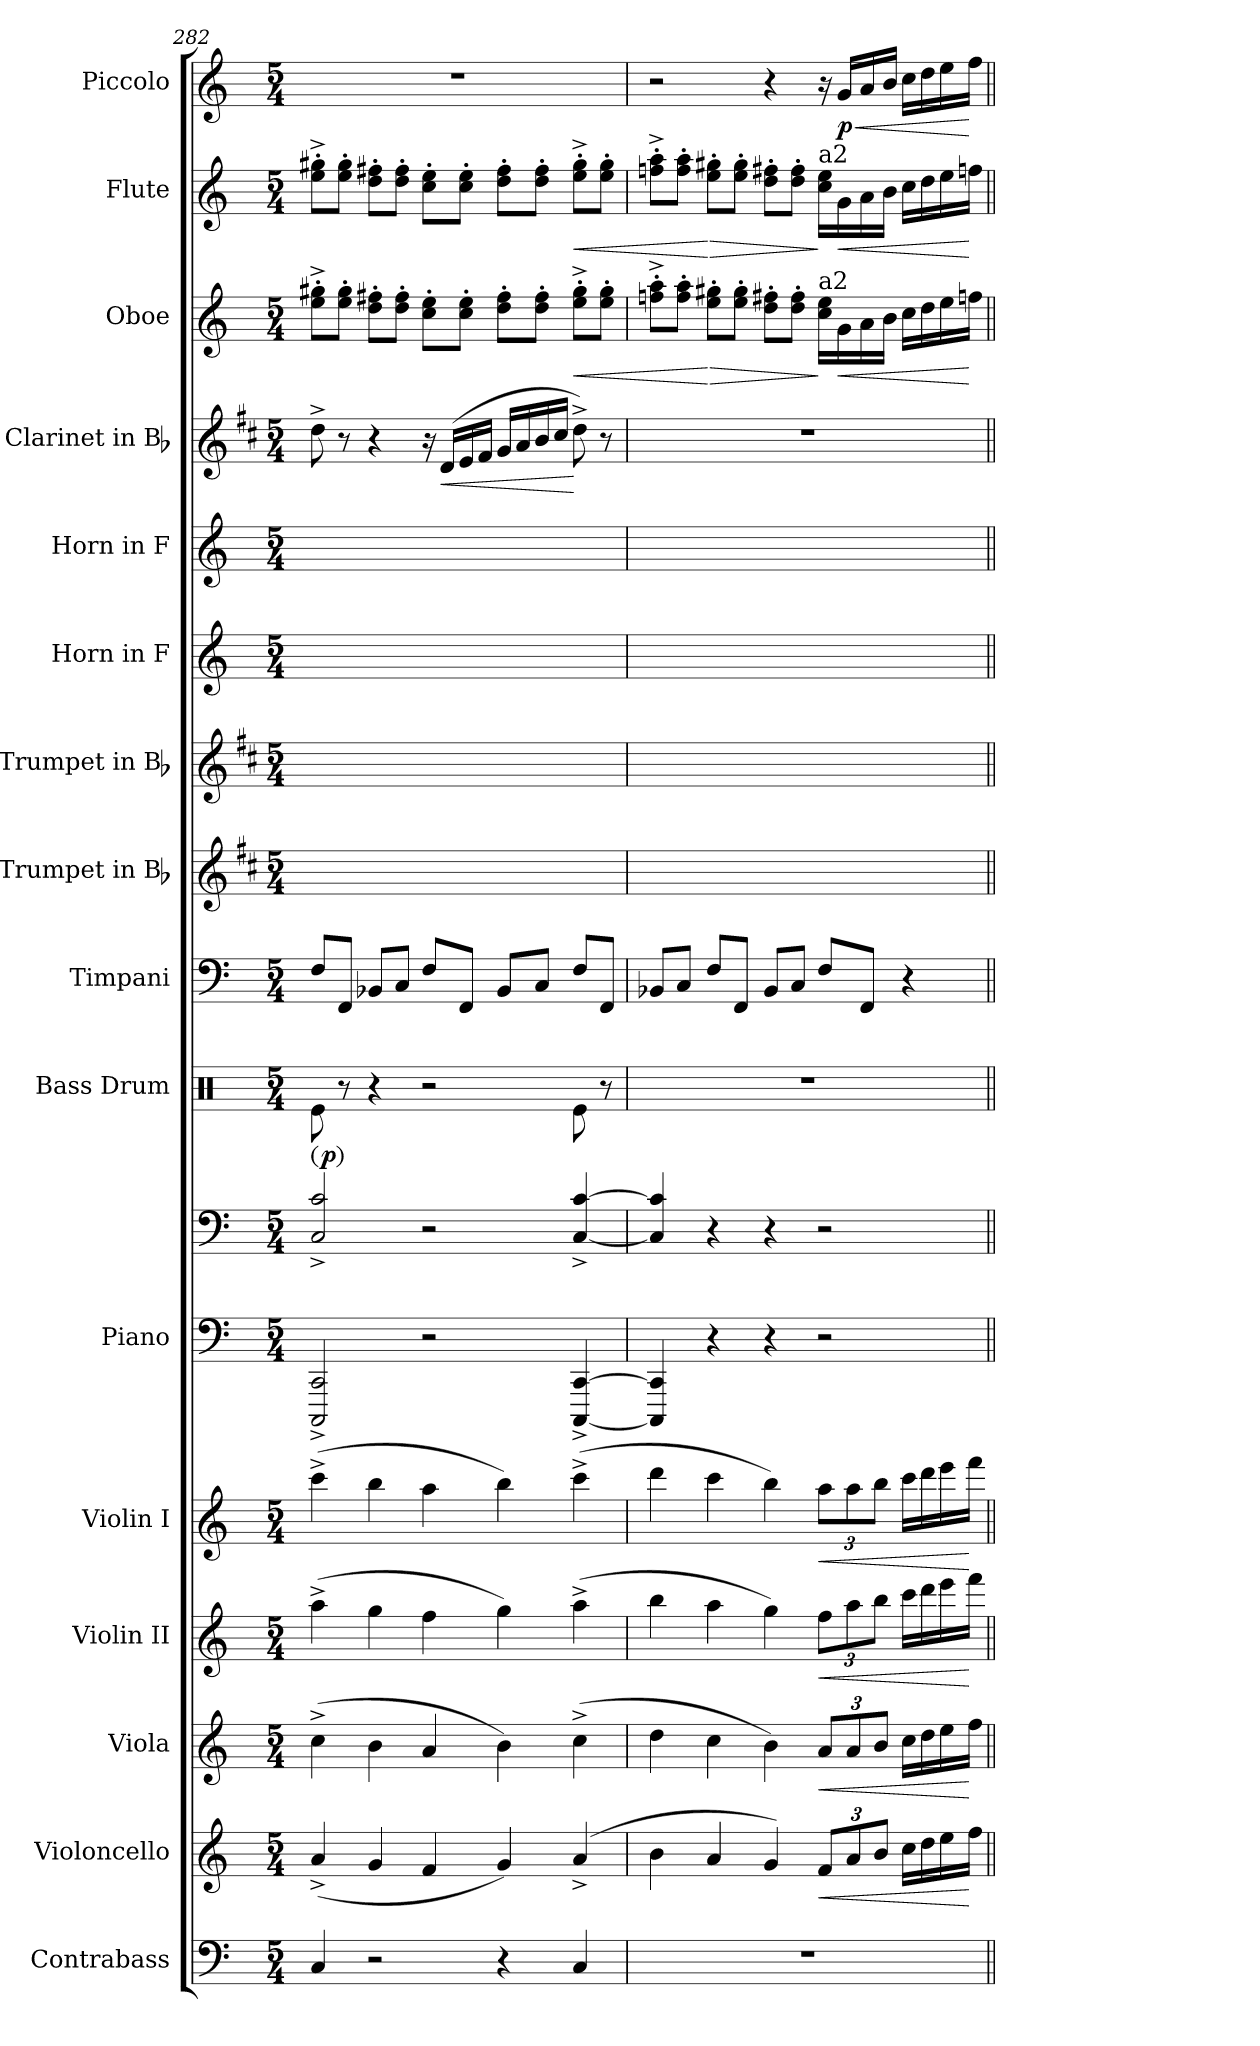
**kern	**kern	**dynam	**kern	**dynam	**kern	**dynam	**kern	**dynam	**kern	**kern	**kern	**dynam	**kern	**kern	**kern	**kern	**kern	**kern	**dynam	**kern	**dynam	**kern	**dynam	**kern	**dynam
*part16	*part15	*part15	*part14	*part14	*part13	*part13	*part12	*part12	*part11	*part11	*part10	*part10	*part9	*part8	*part7	*part6	*part5	*part4	*part4	*part3	*part3	*part2	*part2	*part1	*part1
*staff17	*staff16	*staff16	*staff15	*staff15	*staff14	*staff14	*staff13	*staff13	*staff12	*staff11	*staff10	*staff10	*staff9	*staff8	*staff7	*staff6	*staff5	*staff4	*staff4	*staff3	*staff3	*staff2	*staff2	*staff1	*staff1
*I"Contrabass	*I"Violoncello	*	*I"Viola	*	*I"Violin II	*	*I"Violin I	*	*I"Piano	*	*I"Bass Drum	*	*I"Timpani	*I"Trumpet in Bb	*I"Trumpet in Bb	*I"Horn in F	*I"Horn in F	*I"Clarinet in Bb	*	*I"Oboe	*	*I"Flute	*	*I"Piccolo	*
*I'Cb.	*I'Vc.	*	*I'Vla.	*	*I'Vln. II	*	*I'Vln. I	*	*I'Pno.	*	*I'B. D.	*	*I'Timp.	*I'Tpt.	*I'Tpt.	*I'Hn.	*I'Hn.	*I'Cl.	*	*I'Ob.	*	*I'Fl.	*	*I'Picc.	*
*clefF4	*clefG2	*	*clefG2	*	*clefG2	*	*clefG2	*	*clefF4	*clefF4	*clefX	*	*clefF4	*clefG2	*clefG2	*clefG2	*clefG2	*clefG2	*	*clefG2	*	*clefG2	*	*clefG2	*
*ITrd7c12	*	*	*	*	*	*	*	*	*	*	*	*	*	*ITrd1c2	*ITrd1c2	*ITrd4c7	*ITrd4c7	*ITrd1c2	*	*	*	*	*	*ITrd-7c-12	*
*k[]	*k[]	*	*k[]	*	*k[]	*	*k[]	*	*k[]	*k[]	*k[]	*	*k[]	*k[]	*k[]	*k[b-]	*k[b-]	*k[]	*	*k[]	*	*k[]	*	*k[]	*
*C:	*C:	*	*C:	*	*C:	*	*C:	*	*C:	*C:	*C:	*	*C:	*C:	*C:	*F:	*F:	*C:	*	*C:	*	*C:	*	*C:	*
*M5/4	*M5/4	*	*M5/4	*	*M5/4	*	*M5/4	*	*M5/4	*M5/4	*M5/4	*	*M5/4	*M5/4	*M5/4	*M5/4	*M5/4	*M5/4	*	*M5/4	*	*M5/4	*	*M5/4	*
=282	=282	=282	=282	=282	=282	=282	=282	=282	=282	=282	=282	=282	=282	=282	=282	=282	=282	=282	=282	=282	=282	=282	=282	=282	=282
!	!	!	!	!	!	!	!	!	!	!	!	!LO:DY:ed=paren	!	!	!	!	!	!	!	!	!	!	!	!	!
4CC	(4a^	.	(4cc^	.	(4aa^	.	(4ccc^	.	2CCC^ 2CC^	2C^/ 2c^/	8Re\	p	8FL	4ryy	4ryy	4ryy	4ryy	8cc^	.	8ee'^ 8gg#X'^L	.	8ee'^ 8gg#X'^L	.	4%5r	.
.	.	.	.	.	.	.	.	.	.	.	8r	.	8FFJ	.	.	.	.	8r	.	8ee' 8gg#'J	.	8ee' 8gg#'J	.	.	.
2r	4g	.	4b	.	4gg	.	4bb	.	.	.	4r	.	8BB-XL	4ryy	4ryy	4ryy	4ryy	4r	.	8dd' 8ff#X'L	.	8dd' 8ff#X'L	.	.	.
.	.	.	.	.	.	.	.	.	.	.	.	.	8CJ	.	.	.	.	.	.	8dd' 8ff#'J	.	8dd' 8ff#'J	.	.	.
.	4f	.	4a	.	4ff	.	4aa	.	2r	2r	2r	.	8FL	4ryy	4ryy	4ryy	4ryy	16r	.	8cc' 8ee'L	.	8cc' 8ee'L	.	.	.
!	!	!	!	!	!	!	!	!	!	!	!	!	!	!	!	!	!	!	!LO:HP:b	!	!	!	!	!	!
.	.	.	.	.	.	.	.	.	.	.	.	.	.	.	.	.	.	(16cLL	<	.	.	.	.	.	.
.	.	.	.	.	.	.	.	.	.	.	.	.	8FFJ	.	.	.	.	16d	.	8cc' 8ee'J	.	8cc' 8ee'J	.	.	.
.	.	.	.	.	.	.	.	.	.	.	.	.	.	.	.	.	.	16eJJ	.	.	.	.	.	.	.
4r	4g)	.	4b)	.	4gg)	.	4bb)	.	.	.	.	.	8BB-L	2ryy	2ryy	2ryy	2ryy	16fLL	.	8dd' 8ff#'L	.	8dd' 8ff#'L	.	.	.
.	.	.	.	.	.	.	.	.	.	.	.	.	.	.	.	.	.	16g	.	.	.	.	.	.	.
.	.	.	.	.	.	.	.	.	.	.	.	.	8CJ	.	.	.	.	16a	.	8dd' 8ff#'J	.	8dd' 8ff#'J	.	.	.
.	.	.	.	.	.	.	.	.	.	.	.	.	.	.	.	.	.	16bJJ	.	.	.	.	.	.	.
!	!	!	!	!	!	!	!	!	!	!	!	!	!	!	!	!	!	!	!	!	!LO:HP:b	!	!LO:HP:b	!	!
4CC	(4a^	.	(4cc^	.	(4aa^	.	(4ccc^	.	[4CCC^ [4CC^	[4C^/ [4c^/	8Re\	.	8FL	.	.	.	.	8cc^)	[	8ee'^ 8gg#'^L	<	8ee'^ 8gg#'^L	<	.	.
.	.	.	.	.	.	.	.	.	.	.	8r	.	8FFJ	.	.	.	.	8r	.	8ee' 8gg#'J	.	8ee' 8gg#'J	.	.	.
=283	=283	=283	=283	=283	=283	=283	=283	=283	=283	=283	=283	=283	=283	=283	=283	=283	=283	=283	=283	=283	=283	=283	=283	=283	=283
4%5r	4b	.	4dd	.	4bb	.	4ddd	.	4CCC] 4CC]	4C]/ 4c]/	4%5r	.	8BB-XL	4ryy	4ryy	4ryy	4ryy	4%5r	.	8ffn'^ 8aa'^L	.	8ffn'^ 8aa'^L	.	2r	.
.	.	.	.	.	.	.	.	.	.	.	.	.	8CJ	.	.	.	.	.	.	8ff' 8aa'J	.	8ff' 8aa'J	.	.	.
!	!	!	!	!	!	!	!	!	!	!	!	!	!	!	!	!	!	!	!	!	!LO:HP:n=1:b	!	!LO:HP:n=1:b	!	!
.	4a	.	4cc	.	4aa	.	4ccc	.	4r	4r	.	.	8FL	4ryy	4ryy	4ryy	4ryy	.	.	8ee' 8gg#X'L	[ >	8ee' 8gg#X'L	[ >	.	.
.	.	.	.	.	.	.	.	.	.	.	.	.	8FFJ	.	.	.	.	.	.	8ee' 8gg#'J	.	8ee' 8gg#'J	.	.	.
.	4g)	.	4b)	.	4gg)	.	4bb)	.	4r	4r	.	.	8BB-L	2ryy	2ryy	2ryy	2ryy	.	.	8dd' 8ff#X'L	.	8dd' 8ff#X'L	.	4r	.
.	.	.	.	.	.	.	.	.	.	.	.	.	8CJ	.	.	.	.	.	.	8dd' 8ff#'J	.	8dd' 8ff#'J	.	.	.
!	!	!	!	!	!	!	!	!	!	!	!	!	!	!	!	!	!	!	!	!	!	!LO:TX:a:t=a2	!	!	!
!	!	!	!	!	!	!	!	!	!	!	!	!	!	!	!	!	!	!	!	!LO:TX:a:t=a2	!	!	!	!	!
!	!	!LO:HP:b	!	!LO:HP:b	!	!LO:HP:b	!	!LO:HP:b	!	!	!	!	!	!	!	!	!	!	!	!	!	!	!	!	!
.	12fL	<	12aL	<	12ffL	<	12aaL	<	2r	2r	.	.	8FL	.	.	.	.	.	.	16cc\ 16ee\LL	]	16cc\ 16ee\LL	]	16r	.
!	!	!	!	!	!	!	!	!	!	!	!	!	!	!	!	!	!	!	!	!	!LO:HP:b	!	!LO:HP:b	!	!LO:HP:b
.	.	.	.	.	.	.	.	.	.	.	.	.	.	.	.	.	.	.	.	16g	<	16g	<	16ggLL	< p
.	12a	.	12a	.	12aa	.	12aa	.	.	.	.	.	.	.	.	.	.	.	.	.	.	.	.	.	.
.	.	.	.	.	.	.	.	.	.	.	.	.	8FFJ	.	.	.	.	.	.	16a	.	16a	.	16aa	.
.	12bJ	.	12bJ	.	12bbJ	.	12bbJ	.	.	.	.	.	.	.	.	.	.	.	.	.	.	.	.	.	.
.	.	.	.	.	.	.	.	.	.	.	.	.	.	.	.	.	.	.	.	16bJJ	.	16bJJ	.	16bbJJ	.
.	16ccLL	.	16ccLL	.	16cccLL	.	16cccLL	.	.	.	.	.	4r	4ryy	4ryy	4ryy	4ryy	.	.	16ccLL	.	16ccLL	.	16cccLL	.
.	16dd	.	16dd	.	16ddd	.	16ddd	.	.	.	.	.	.	.	.	.	.	.	.	16dd	.	16dd	.	16ddd	.
.	16ee	.	16ee	.	16eee	.	16eee	.	.	.	.	.	.	.	.	.	.	.	.	16ee	.	16ee	.	16eee	.
.	16ffJJ	[	16ffJJ	[	16fffJJ	[	16fffJJ	[	.	.	.	.	.	.	.	.	.	.	.	16ffnJJ	[	16ffnJJ	[	16fffJJ	[
=||	=||	=||	=||	=||	=||	=||	=||	=||	=||	=||	=||	=||	=||	=||	=||	=||	=||	=||	=||	=||	=||	=||	=||	=||	=||
*-	*-	*-	*-	*-	*-	*-	*-	*-	*-	*-	*-	*-	*-	*-	*-	*-	*-	*-	*-	*-	*-	*-	*-	*-	*-
